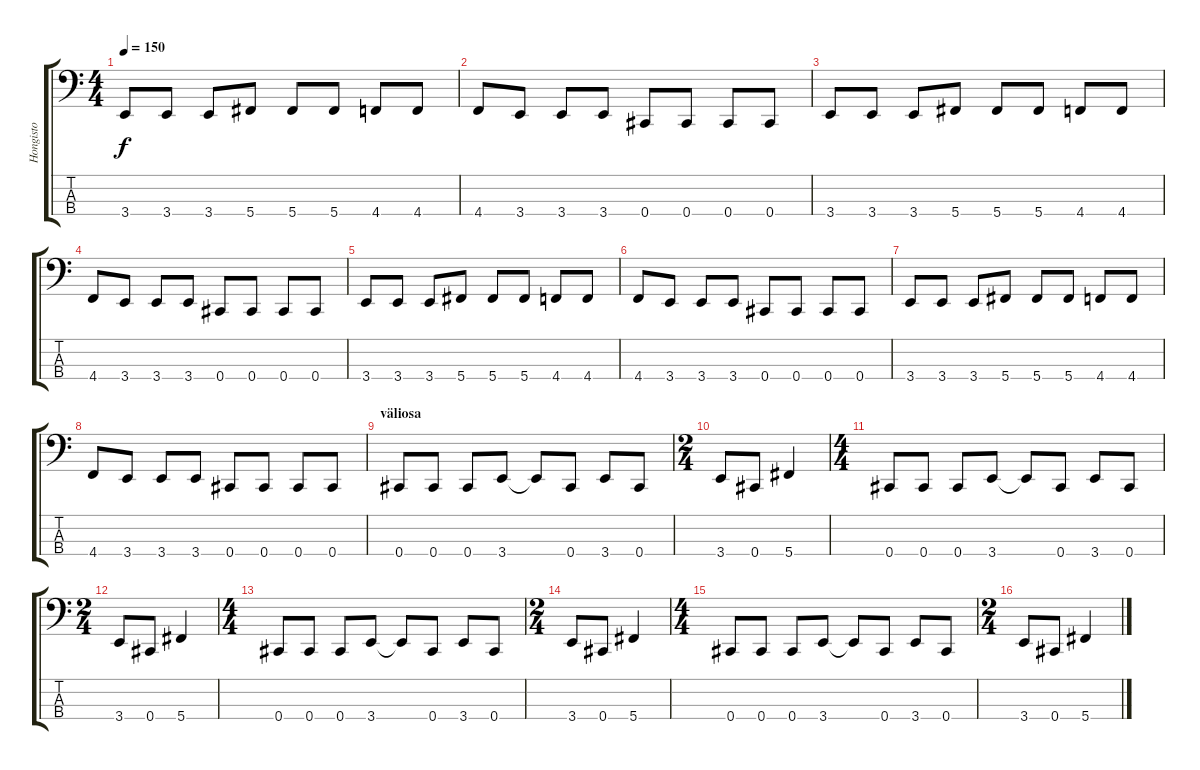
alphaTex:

\track ("Hongisto" "Hongisto") {instrument electricbassfinger}
\staff {score tabs}
\tuning (Gb2 Db2 Ab1 Db1) {hide}
\ts (4 4)
\tempo 150
\clef f4
\ks c
3.4.8{dy f} 3.4.8 3.4.8 5.4.8 5.4.8 5.4.8 4.4.8 4.4.8 |
4.4.8 3.4.8 3.4.8 3.4.8 0.4.8 0.4.8 0.4.8 0.4.8 |
3.4.8 3.4.8 3.4.8 5.4.8 5.4.8 5.4.8 4.4.8 4.4.8 |
4.4.8 3.4.8 3.4.8 3.4.8 0.4.8 0.4.8 0.4.8 0.4.8 |
3.4.8 3.4.8 3.4.8 5.4.8 5.4.8 5.4.8 4.4.8 4.4.8 |
4.4.8 3.4.8 3.4.8 3.4.8 0.4.8 0.4.8 0.4.8 0.4.8 |
3.4.8 3.4.8 3.4.8 5.4.8 5.4.8 5.4.8 4.4.8 4.4.8 |
4.4.8 3.4.8 3.4.8 3.4.8 0.4.8 0.4.8 0.4.8 0.4.8 |
\section ("" "väliosa")
0.4.8 0.4.8 0.4.8 3.4.8 3.4{t}.8 0.4.8 3.4.8 0.4.8 |
\ts (2 4)
3.4.8 0.4.8 5.4.4 |
\ts (4 4)
0.4.8 0.4.8 0.4.8 3.4.8 3.4{t}.8 0.4.8 3.4.8 0.4.8 |
\ts (2 4)
3.4.8 0.4.8 5.4.4 |
\ts (4 4)
0.4.8 0.4.8 0.4.8 3.4.8 3.4{t}.8 0.4.8 3.4.8 0.4.8 |
\ts (2 4)
3.4.8 0.4.8 5.4.4 |
\ts (4 4)
0.4.8 0.4.8 0.4.8 3.4.8 3.4{t}.8 0.4.8 3.4.8 0.4.8 |
\ts (2 4)
3.4.8 0.4.8 5.4.4
